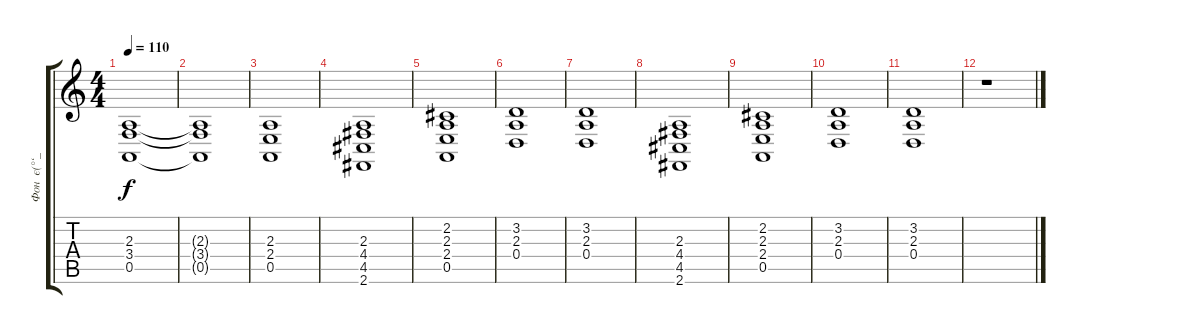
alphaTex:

\track ("Фон  є(°‘_’°)э" "Фон  є(°‘_") {instrument rockorgan}
\staff {score tabs}
\tuning (E4 B3 G3 D3 A2 E2) {hide}
\ts (4 4)
\tempo 110
\clef g2
\ks c
(2.3 3.4 0.5).1{dy f} |
(2.3{t} 3.4{t} 0.5{t}).1 |
(2.3 2.4 0.5).1 |
(2.3 4.4 4.5 2.6).1 |
(2.2 2.3 2.4 0.5).1 |
(3.2 2.3 0.4).1 |
(3.2 2.3 0.4).1 |
(2.3 4.4 4.5 2.6).1 |
(2.2 2.3 2.4 0.5).1 |
(3.2 2.3 0.4).1 |
(3.2 2.3 0.4).1 |
r.1
